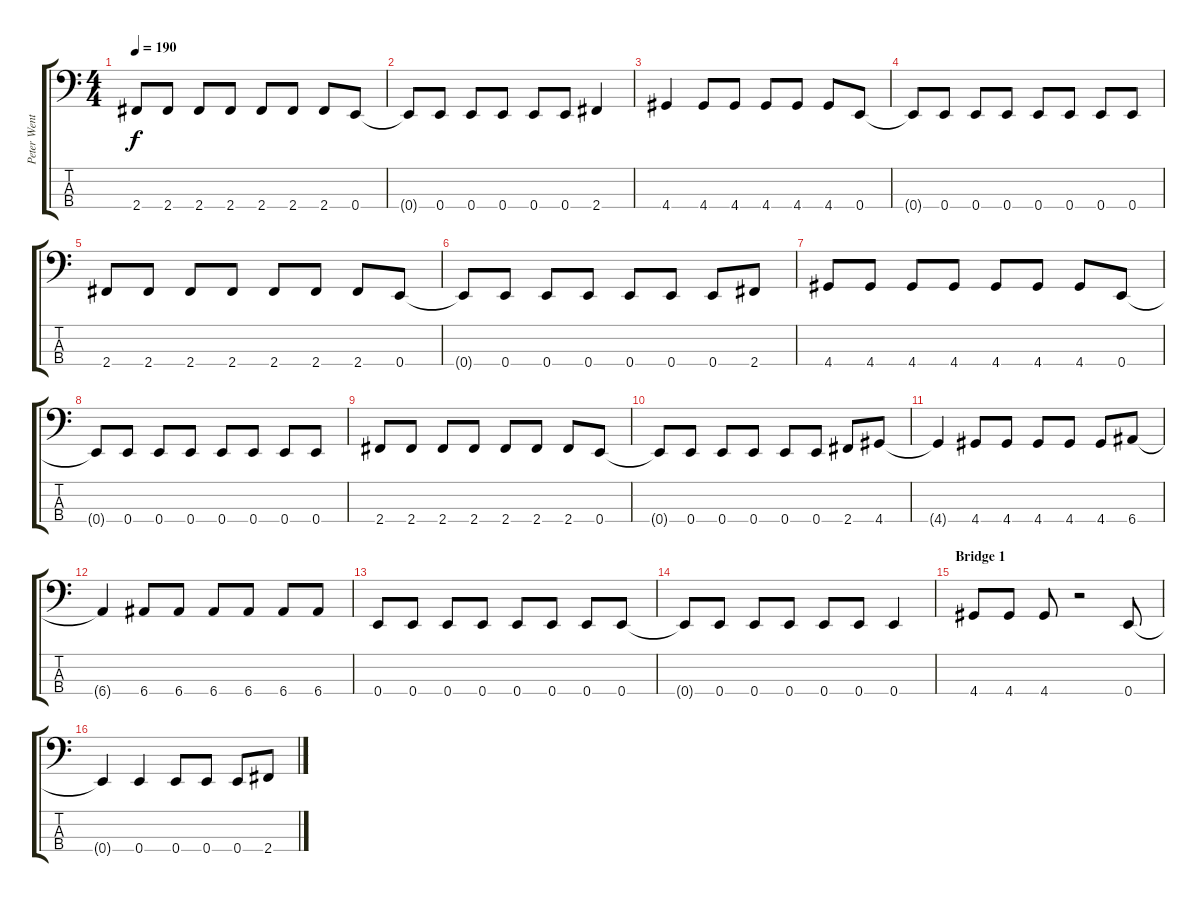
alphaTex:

\track ("Peter Wentz (Bass)" "Peter Went") {instrument electricbasspick}
\staff {score tabs}
\tuning (G2 D2 A1 E1) {hide}
\ts (4 4)
\tempo 190
\clef f4
\ks c
2.4.8{dy f} 2.4.8 2.4.8 2.4.8 2.4.8 2.4.8 2.4.8 0.4.8 |
0.4{t}.8 0.4.8 0.4.8 0.4.8 0.4.8 0.4.8 2.4.4 |
4.4.4 4.4.8 4.4.8 4.4.8 4.4.8 4.4.8 0.4.8 |
0.4{t}.8 0.4.8 0.4.8 0.4.8 0.4.8 0.4.8 0.4.8 0.4.8 |
2.4.8 2.4.8 2.4.8 2.4.8 2.4.8 2.4.8 2.4.8 0.4.8 |
0.4{t}.8 0.4.8 0.4.8 0.4.8 0.4.8 0.4.8 0.4.8 2.4.8 |
4.4.8 4.4.8 4.4.8 4.4.8 4.4.8 4.4.8 4.4.8 0.4.8 |
0.4{t}.8 0.4.8 0.4.8 0.4.8 0.4.8 0.4.8 0.4.8 0.4.8 |
2.4.8 2.4.8 2.4.8 2.4.8 2.4.8 2.4.8 2.4.8 0.4.8 |
0.4{t}.8 0.4.8 0.4.8 0.4.8 0.4.8 0.4.8 2.4.8 4.4.8 |
4.4{t}.4 4.4.8 4.4.8 4.4.8 4.4.8 4.4.8 6.4.8 |
6.4{t}.4 6.4.8 6.4.8 6.4.8 6.4.8 6.4.8 6.4.8 |
0.4.8 0.4.8 0.4.8 0.4.8 0.4.8 0.4.8 0.4.8 0.4.8 |
0.4{t}.8 0.4.8 0.4.8 0.4.8 0.4.8 0.4.8 0.4.4 |
\section ("" "Bridge 1")
4.4.8 4.4.8 4.4.8 r.2 0.4.8 |
0.4{t}.4 0.4.4 0.4.8 0.4.8 0.4.8 2.4.8
